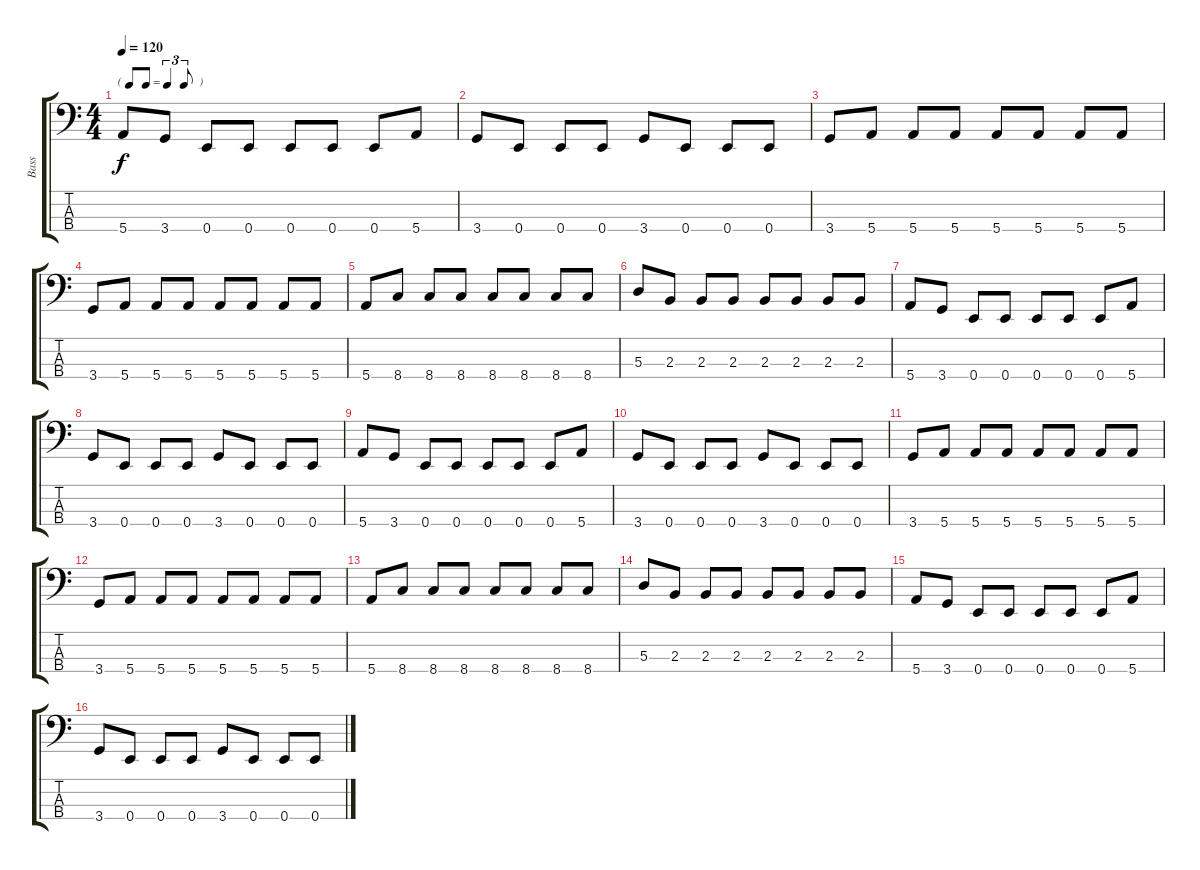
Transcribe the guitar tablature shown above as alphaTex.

\track ("Bass" "Bass") {instrument electricbassfinger}
\staff {score tabs}
\tuning (G2 D2 A1 E1) {hide}
\ts (4 4)
\tf triplet8th
\tempo 120
\clef f4
\ks c
5.4.8{dy f} 3.4.8 0.4.8 0.4.8 0.4.8 0.4.8 0.4.8 5.4.8 |
3.4.8 0.4.8 0.4.8 0.4.8 3.4.8 0.4.8 0.4.8 0.4.8 |
3.4.8 5.4.8 5.4.8 5.4.8 5.4.8 5.4.8 5.4.8 5.4.8 |
3.4.8 5.4.8 5.4.8 5.4.8 5.4.8 5.4.8 5.4.8 5.4.8 |
5.4.8 8.4.8 8.4.8 8.4.8 8.4.8 8.4.8 8.4.8 8.4.8 |
5.3.8 2.3.8 2.3.8 2.3.8 2.3.8 2.3.8 2.3.8 2.3.8 |
5.4.8 3.4.8 0.4.8 0.4.8 0.4.8 0.4.8 0.4.8 5.4.8 |
3.4.8 0.4.8 0.4.8 0.4.8 3.4.8 0.4.8 0.4.8 0.4.8 |
5.4.8 3.4.8 0.4.8 0.4.8 0.4.8 0.4.8 0.4.8 5.4.8 |
3.4.8 0.4.8 0.4.8 0.4.8 3.4.8 0.4.8 0.4.8 0.4.8 |
3.4.8 5.4.8 5.4.8 5.4.8 5.4.8 5.4.8 5.4.8 5.4.8 |
3.4.8 5.4.8 5.4.8 5.4.8 5.4.8 5.4.8 5.4.8 5.4.8 |
5.4.8 8.4.8 8.4.8 8.4.8 8.4.8 8.4.8 8.4.8 8.4.8 |
5.3.8 2.3.8 2.3.8 2.3.8 2.3.8 2.3.8 2.3.8 2.3.8 |
5.4.8 3.4.8 0.4.8 0.4.8 0.4.8 0.4.8 0.4.8 5.4.8 |
3.4.8 0.4.8 0.4.8 0.4.8 3.4.8 0.4.8 0.4.8 0.4.8
